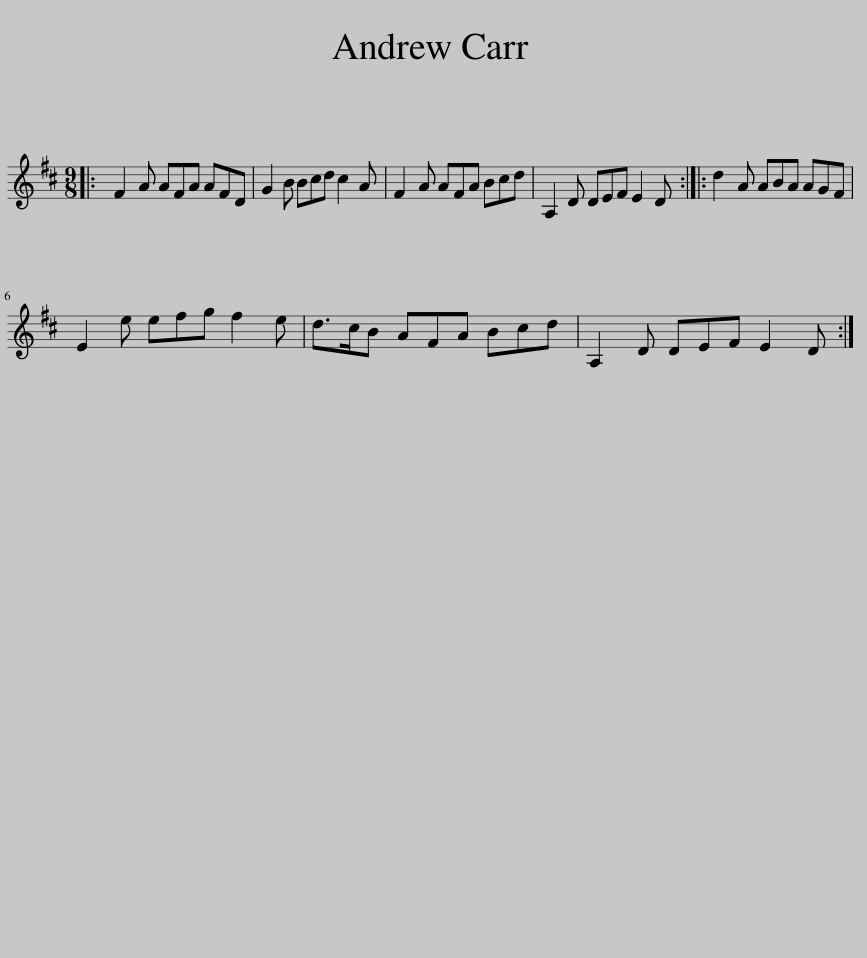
X:1
L:1/8
M:9/8
I:linebreak $
K:D
V:1 treble
V:1
|: F2 A AFA AFD | G2 B Bcd c2 A | F2 A AFA Bcd | A,2 D DEF E2 D :: d2 A ABA AGF |$ %5
 E2 e efg f2 e | d>cB AFA Bcd | A,2 D DEF E2 D :| %8
